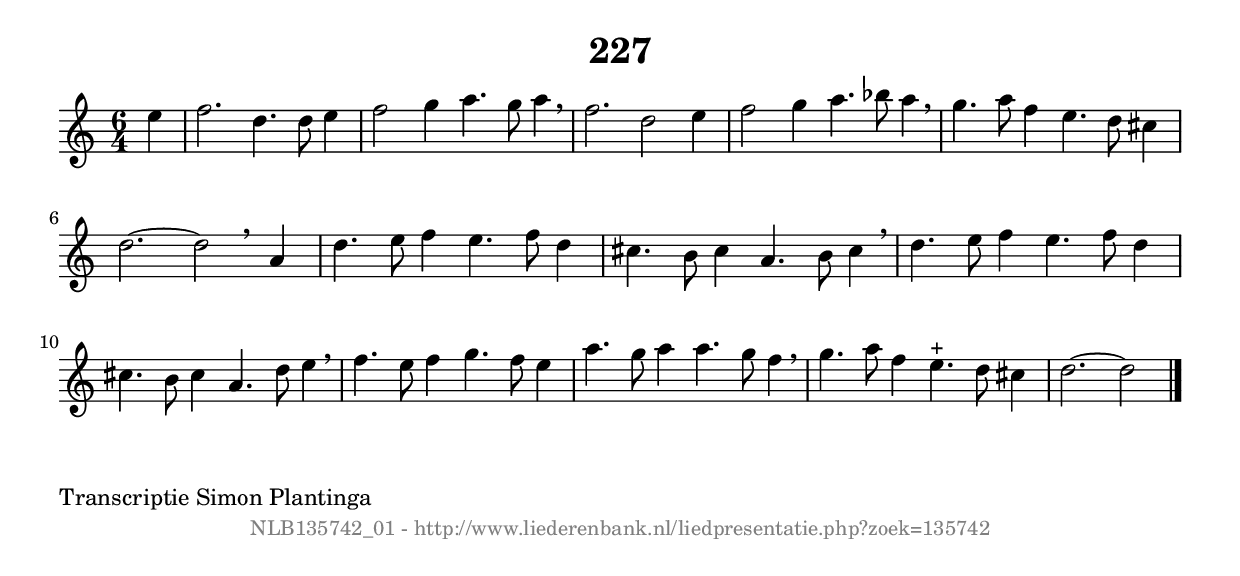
%
% produced by wce2krn 1.64 (7 June 2014)
%
\version"2.16"
#(append! paper-alist '(("long" . (cons (* 210 mm) (* 2000 mm)))))
#(set-default-paper-size "long")
sb = {\breathe}
mBreak = {\breathe }
bBreak = {\breathe }
x = {\once\override NoteHead #'style = #'cross }
gl=\glissando
itime={\override Staff.TimeSignature #'stencil = ##f }
ficta = {\once\set suggestAccidentals = ##t}
fine = {\once\override Score.RehearsalMark #'self-alignment-X = #1 \mark \markup {\italic{Fine}}}
dc = {\once\override Score.RehearsalMark #'self-alignment-X = #1 \mark \markup {\italic{D.C.}}}
dcf = {\once\override Score.RehearsalMark #'self-alignment-X = #1 \mark \markup {\italic{D.C. al Fine}}}
dcc = {\once\override Score.RehearsalMark #'self-alignment-X = #1 \mark \markup {\italic{D.C. al Coda}}}
ds = {\once\override Score.RehearsalMark #'self-alignment-X = #1 \mark \markup {\italic{D.S.}}}
dsf = {\once\override Score.RehearsalMark #'self-alignment-X = #1 \mark \markup {\italic{D.S. al Fine}}}
dsc = {\once\override Score.RehearsalMark #'self-alignment-X = #1 \mark \markup {\italic{D.S. al Coda}}}
pv = {\set Score.repeatCommands = #'((volta "1"))}
sv = {\set Score.repeatCommands = #'((volta "2"))}
tv = {\set Score.repeatCommands = #'((volta "3"))}
qv = {\set Score.repeatCommands = #'((volta "4"))}
xv = {\set Score.repeatCommands = #'((volta #f))}
\header{ tagline = ""
title = "227"
}
\score {{
\key d \dorian
\relative g'
{
\set melismaBusyProperties = #'()
\partial 32*8
\time 6/4
\tempo 4=120
\override Score.MetronomeMark #'transparent = ##t
\override Score.RehearsalMark #'break-visibility = #(vector #t #t #f)
e'4 | f2. d4. d8 e4 | f2 g4 a4. g8 a4 \sb | f2. d2 e4 | f2 g4 a4. bes8 a4 \sb | g4. a8 f4 e4. d8 cis4 | d2.~ d2 \bar ":|:" \bBreak
a4 | d4. e8 f4 e4. f8 d4 | cis4. b8 cis4 a4. b8 cis4 \sb | d4. e8 f4 e4. f8 d4 | cis4. b8 cis4 a4. d8 e4 | \mBreak \bar "|"
f4. e8 f4 g4. f8 e4 | a4. g8 a4 a4. g8 f4 \sb | g4. a8 f4 e4.^"+" d8 cis4 | d2.~ d2 \bar "|."
 }}
 \midi { }
 \layout {
            indent = 0.0\cm
}
}
\markup { \wordwrap-string #" 
Transcriptie Simon Plantinga
"}
\markup { \vspace #0 } \markup { \with-color #grey \fill-line { \center-column { \smaller "NLB135742_01 - http://www.liederenbank.nl/liedpresentatie.php?zoek=135742" } } }
